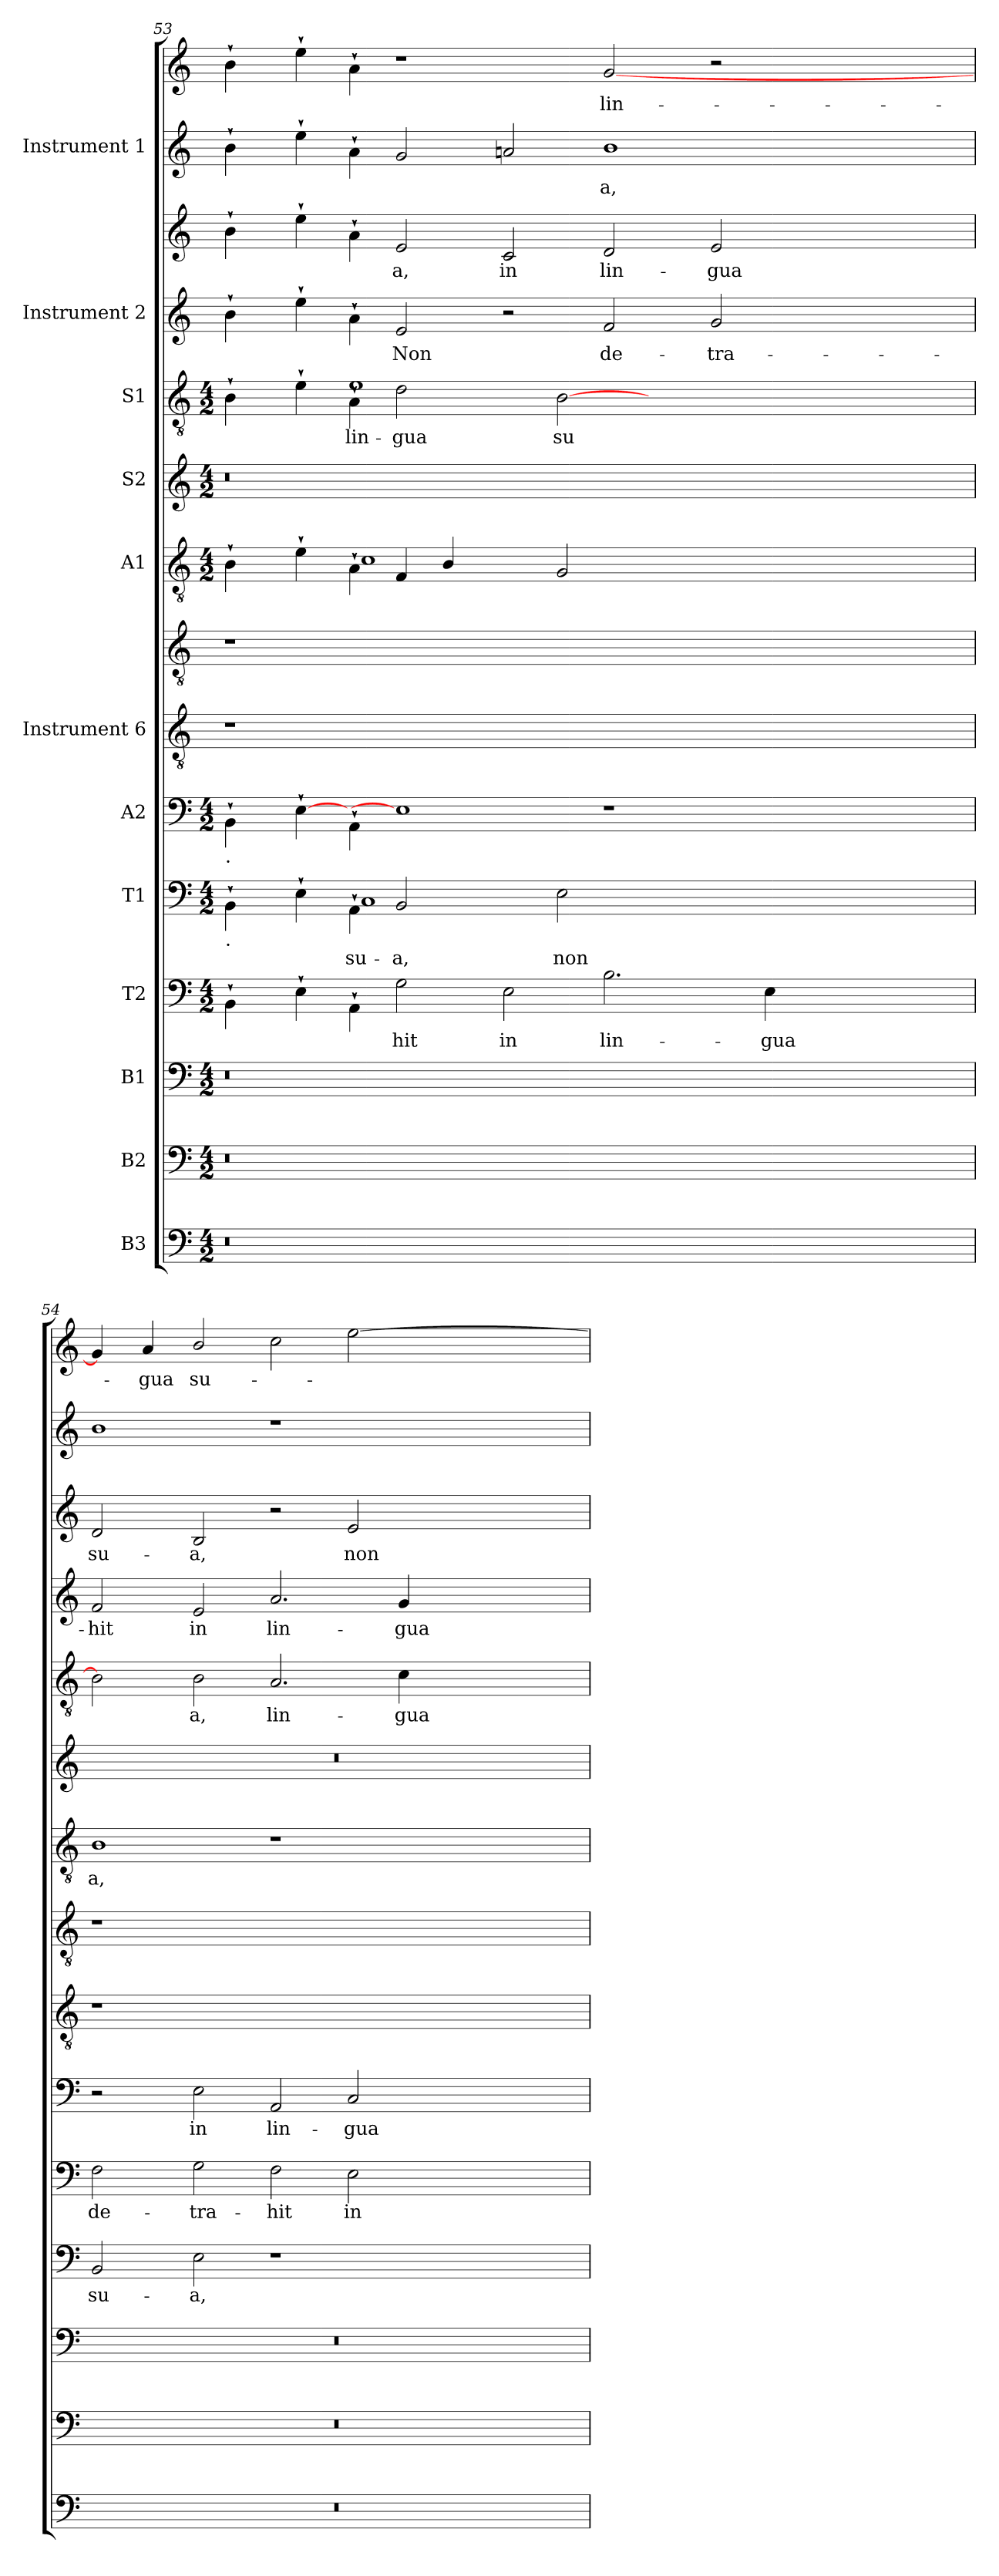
**kern	**kern	**kern	**kern	**text	**kern	**text	**kern	**text	**kern	**kern	**kern	**text	**kern	**kern	**text	**kern	**text	**kern	**text	**kern	**text	**kern	**text
*part12	*part11	*part10	*part9	*part9	*part8	*part8	*part7	*part7	*part6	*part6	*part5	*part5	*part4	*part3	*part3	*part2	*part2	*part2	*part2	*part1	*part1	*part1	*part1
*staff15	*staff14	*staff13	*staff12	*staff12	*staff11	*staff11	*staff10	*staff10	*staff9	*staff8	*staff7	*staff7	*staff6	*staff5	*staff5	*staff4	*staff4	*staff3	*staff3	*staff2	*staff2	*staff1	*staff1
*I"B3	*I"B2	*I"B1	*I"T2	*	*I"T1	*	*I"A2	*	*I"Instrument 6	*	*I"A1	*	*I"S2	*I"S1	*	*I"Instrument 2	*	*	*	*I"Instrument 1	*	*	*
!!LO:PB:g=z
*clefF4	*clefF4	*clefF4	*clefF4	*	*clefF4	*	*clefF4	*	*clefGv2	*clefGv2	*clefGv2	*	*clefG2	*clefGv2	*	*clefG2	*	*clefG2	*	*clefG2	*	*clefG2	*
*	*	*	*	*	*	*	*	*	*	*	*k[]	*	*	*	*	*	*	*	*	*	*	*	*
*	*	*	*	*	*	*	*	*	*	*	*C:	*	*	*	*	*	*	*	*	*	*	*	*
*M4/2	*M4/2	*M4/2	*M4/2	*	*M4/2	*	*M4/2	*	*	*	*M4/2	*	*M4/2	*M4/2	*	*	*	*	*	*	*	*	*
=53	=53	=53	=53	=53	=53	=53	=53	=53	=53	=53	=53	=53	=53	=53	=53	=53	=53	=53	=53	=53	=53	=53	=53
*	*	*	*	*	*^	*	*	*	*	*	*^	*	*	*^	*	*	*	*	*	*	*	*	*
!	!	!	!	!	!	!	!	!LO:TX:b:t=.	!	!	!	!	!	!	!	!	!	!	!	!	!	!	!	!	!	!
!	!	!	!	!	!LO:TX:b:t=.	!	!	!	!	!	!	!	!	!	!	!	!	!	!	!	!	!	!	!	!	!
!	!	!	!LO:TX:b:t=.	!	!	!	!	!	!	!	!	!	!	!	!	!	!	!	!	!	!	!	!	!	!	!
*	*	*	*^	*	*	*^	*	*	*	*	*	*	*	*	*	*	*	*	*	*	*	*	*	*	*	*
0r	0r	0r	4BB`<\	4ryy	.	4BB`<\	2ryy	8ryy	.	4BB`<\	.	1r	1r	4B`<\	2ryy	.	0r	4B`<\	2ryy	.	4b`<\	.	4b`<\	.	4b`<\	.	4b`<\	.
.	.	.	.	.	.	.	.	32.ryy	.	.	.	.	.	.	.	.	.	.	.	.	.	.	.	.	.	.	.	.
.	.	.	.	.	.	.	.	1ryy	.	.	.	.	.	.	.	.	.	.	.	.	.	.	.	.	.	.	.	.
.	.	.	4E`<\	8...ryy	.	4E`<\	.	.	.	[<4E`<\	.	.	.	4e`<\	.	.	.	4e`<\	.	.	4ee`<\	.	4ee`<\	.	4ee`<\	.	4ee`<\	.
.	.	.	.	1ryy	.	.	.	.	.	.	.	.	.	.	.	.	.	.	.	.	.	.	.	.	.	.	.	.
!	!	!	!	!	!	!	!	!	!LO:LY:b:rj	!	!	!	!	!	!	!	!	!	!	!LO:LY:b:rj	!	!	!	!	!	!	!	!
.	.	.	4AA`<\	.	.	4AA`<\	1C	.	su-	4AA`<\	.	.	.	4A`<\	1c	.	.	4A`<\	1e	lin-	4a`<\	.	4a`<\	.	4a`<\	.	4a`<\	.
!	!	!	!	!	!LO:LY:b:cj	!	!	!	!LO:LY:b:cj	!	!	!	!	!	!	!	!	!	!	!LO:LY:b:cj	!	!LO:LY:b:cj	!	!LO:LY:b:cj	!	!	!	!
.	.	.	2G\	.	-hit	2BB/	.	.	-a,	1E]	.	.	.	4F/	.	.	.	2d\	.	-gua	2e/	Non	2e/	a,	2g/	.	1r	.
.	.	.	.	.	.	.	.	.	.	.	.	1..ryy	1..ryy	4B/	.	.	.	.	.	.	.	.	.	.	.	.	.	.
.	.	.	.	.	.	.	.	1ryy	.	.	.	.	.	.	.	.	.	.	.	.	.	.	.	.	.	.	.	.
!	!	!	!	!	!LO:LY:b:cj	!	!	!	!	!	!	!	!	!	!	!	!	!	!	!	!	!	!	!LO:LY:b:cj	!	!	!	!
.	.	.	2E\	.	in	2.ryy	.	.	.	.	.	.	.	2.ryy	.	.	.	2.ryy	.	.	2r	.	2c/	in	2an/	.	.	.
.	.	.	.	1ryy	.	.	.	.	.	.	.	.	.	.	.	.	.	.	.	.	.	.	.	.	.	.	.	.
!	!	!	!	!	!	!	!	!	!LO:LY:b:cj	!	!	!	!	!	!	!	!	!	!	!LO:LY:b:rj	!	!	!	!	!	!	!	!
.	.	.	.	.	.	.	2E\	.	non	.	.	.	.	.	2G/	.	.	.	[>2B\	su-	.	.	.	.	.	.	.	.
!	!	!	!	!	!LO:LY:b:rj	!	!	!	!	!LO:N:vis=1	!	!	!	!	!	!	!	!	!	!	!	!LO:LY:b:rj	!	!LO:LY:b:rj	!	!LO:LY:b:rj	!	!LO:LY:b:rj
.	.	.	2.B\	.	lin-	.	.	.	.	2.r	.	.	.	.	.	.	.	.	.	.	2f/	de-	2d/	lin-	1b	-a,	[>2g/	-lin-
2.ryy	2.ryy	2.ryy	.	.	.	2.ryy	2.ryy	.	.	.	.	.	.	2.ryy	2.ryy	.	2.ryy	2.ryy	2.ryy	.	.	.	.	.	.	.	.	.
.	.	.	.	.	.	.	.	2ryy	.	.	.	.	.	.	.	.	.	.	.	.	.	.	.	.	.	.	.	.
!	!	!	!	!	!	!	!	!	!	!	!	!	!	!	!	!	!	!	!	!	!	!LO:LY:b:cj	!	!LO:LY:b:cj	!	!	!	!
.	.	.	.	.	.	.	.	.	.	.	.	.	.	.	.	.	.	.	.	.	2g/	-tra-	2e/	-gua	.	.	2r	.
.	.	.	.	4ryy	.	.	.	.	.	.	.	.	.	.	.	.	.	.	.	.	.	.	.	.	.	.	.	.
!	!	!	!	!	!LO:LY:b:cj	!	!	!	!	!	!	!	!	!	!	!	!	!	!	!	!	!	!	!	!	!	!	!
.	.	.	4E\	.	-gua	.	.	.	.	4ryy	.	.	.	.	.	.	.	.	.	.	.	.	.	.	.	.	.	.
.	.	.	.	.	.	.	.	16ryy	.	.	.	.	.	.	.	.	.	.	.	.	.	.	.	.	.	.	.	.
.	.	.	.	64ryy	.	.	.	64ryy	.	.	.	.	.	.	.	.	.	.	.	.	.	.	.	.	.	.	.	.
=54	=54	=54	=54	=54	=54	=54	=54	=54	=54	=54	=54	=54	=54	=54	=54	=54	=54	=54	=54	=54	=54	=54	=54	=54	=54	=54	=54	=54
!	!	!	!	!	!LO:LY:b:rj	!	!	!	!LO:LY:b:rj	!	!	!	!	!	!	!LO:LY:b:rj	!	!	!	!	!	!LO:LY:b:cj	!	!LO:LY:b:rj	!	!	!	!
*	*	*	*v	*v	*	*	*	*	*	*	*	*	*	*v	*v	*	*	*v	*v	*	*	*	*	*	*	*	*	*
*	*	*	*	*	*v	*v	*v	*	*	*	*	*	*	*	*	*	*	*	*	*	*	*	*	*	*
0r	0r	0r	2BB/	su-	2F\	de-	2r	.	1r	1r	1B	-a,	0r	2B\]	.	2f/	-hit	2d/	su-	1b	.	4g/]	.
!	!	!	!	!	!	!	!	!	!	!	!	!	!	!	!	!	!	!	!	!	!	!	!LO:LY:b:cj
.	.	.	.	.	.	.	.	.	.	.	.	.	.	.	.	.	.	.	.	.	.	4a/	gua
!	!	!	!	!LO:LY:b:cj	!	!LO:LY:b:cj	!	!LO:LY:b:cj	!	!	!	!	!	!	!LO:LY:b:cj	!	!LO:LY:b:cj	!	!LO:LY:b:cj	!	!	!	!LO:LY:b:rj
.	.	.	2E\	-a,	2G\	-tra-	2E\	in	.	.	.	.	.	2B\	-a,	2e/	in	2B/	-a,	.	.	2b/	su-
!	!	!	!	!	!	!LO:LY:b:cj	!	!LO:LY:b:rj	!	!	!	!	!	!	!LO:LY:b:rj	!	!LO:LY:b:rj	!	!	!	!	!	!
.	.	.	1r	.	2F\	-hit	2AA/	lin-	1ryy	1ryy	1r	.	.	2.A/	lin-	2.a/	lin-	2r	.	1r	.	2cc\	.
!	!	!	!	!	!	!LO:LY:b:cj	!	!LO:LY:b:cj	!	!	!	!	!	!	!	!	!	!	!LO:LY:b:cj	!	!	!	!
.	.	.	.	.	2E\	in	2C/	-gua	.	.	.	.	.	.	.	.	.	2e/	non	.	.	[>2ee\	.
!	!	!	!	!	!	!	!	!	!	!	!	!	!	!	!LO:LY:b:cj	!	!LO:LY:b:cj	!	!	!	!	!	!
.	.	.	.	.	.	.	.	.	.	.	.	.	.	4c\	-gua	4g/	-gua	.	.	.	.	.	.
=	=	=	=	=	=	=	=	=	=	=	=	=	=	=	=	=	=	=	=	=	=	=	=
*-	*-	*-	*-	*-	*-	*-	*-	*-	*-	*-	*-	*-	*-	*-	*-	*-	*-	*-	*-	*-	*-	*-	*-
